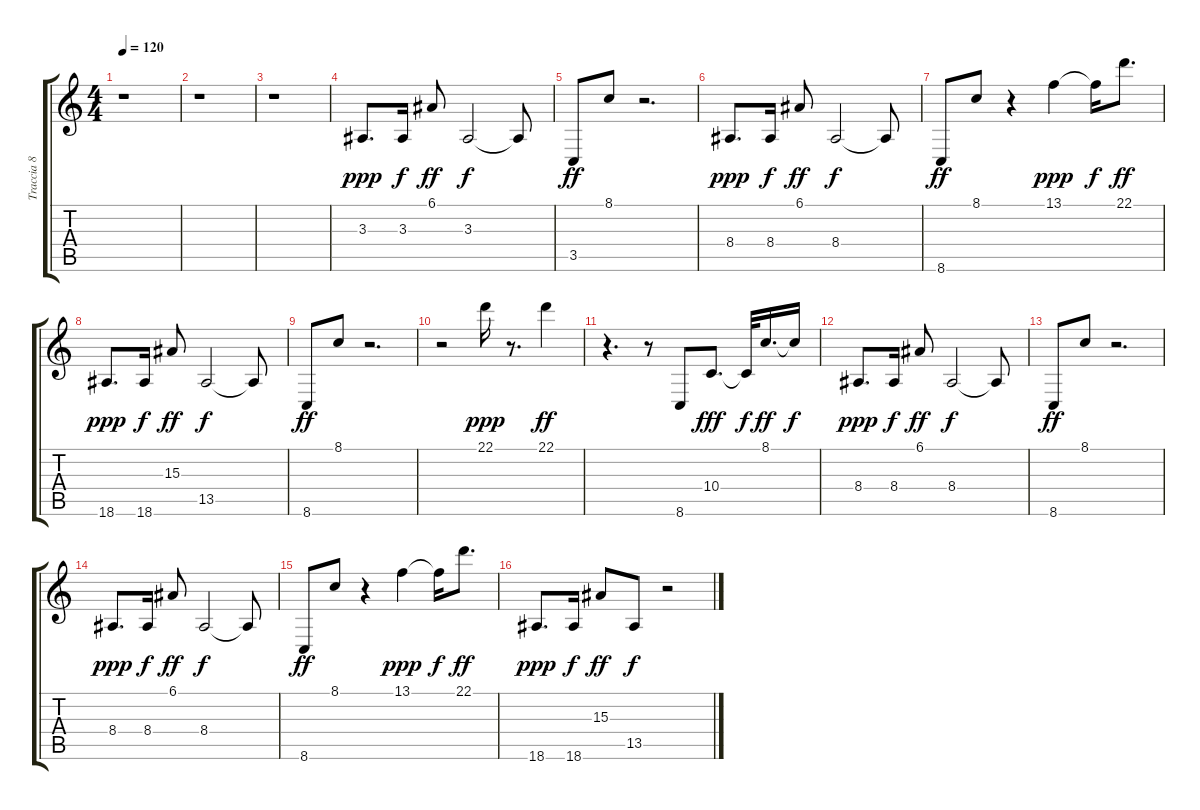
\track ("Traccia 8" "Traccia 8") {instrument lead1square}
\staff {score tabs}
\tuning (E4 B3 G3 D3 A2 E2) {hide}
\ts (4 4)
\tempo 120
\clef g2
\ks c
r.1{dy ppp} |
r.1 |
r.1 |
3.3.8{d} 3.3.16{dy f} 6.1.8{dy ff} 3.3.2{dy f} 3.3{t}.8 |
3.5.8{dy ff} 8.1.8 r.2{d} |
8.4.8{d dy ppp} 8.4.16{dy f} 6.1.8{dy ff} 8.4.2{dy f} 8.4{t}.8 |
8.6.8{dy ff} 8.1.8 r.4 13.1.4{dy ppp} 13.1{t}.16{dy f} 22.1.8{d dy ff} |
18.6.8{d dy ppp} 18.6.16{dy f} 15.3.8{dy ff} 13.5.2{dy f} 13.5{t}.8 |
8.6.8{dy ff} 8.1.8 r.2{d} |
r.2 22.1.16{dy ppp} r.8{d} 22.1.4{dy ff} |
r.4{d} r.8 8.6.8 10.4.8{d dy fff} 10.4{t}.32{dy f} 8.1.16{d dy ff} 8.1{t}.16{dy f} |
8.4.8{d dy ppp} 8.4.16{dy f} 6.1.8{dy ff} 8.4.2{dy f} 8.4{t}.8 |
8.6.8{dy ff} 8.1.8 r.2{d} |
8.4.8{d dy ppp} 8.4.16{dy f} 6.1.8{dy ff} 8.4.2{dy f} 8.4{t}.8 |
8.6.8{dy ff} 8.1.8 r.4 13.1.4{dy ppp} 13.1{t}.16{dy f} 22.1.8{d dy ff} |
18.6.8{d dy ppp} 18.6.16{dy f} 15.3.8{dy ff} 13.5.8{dy f} r.2
